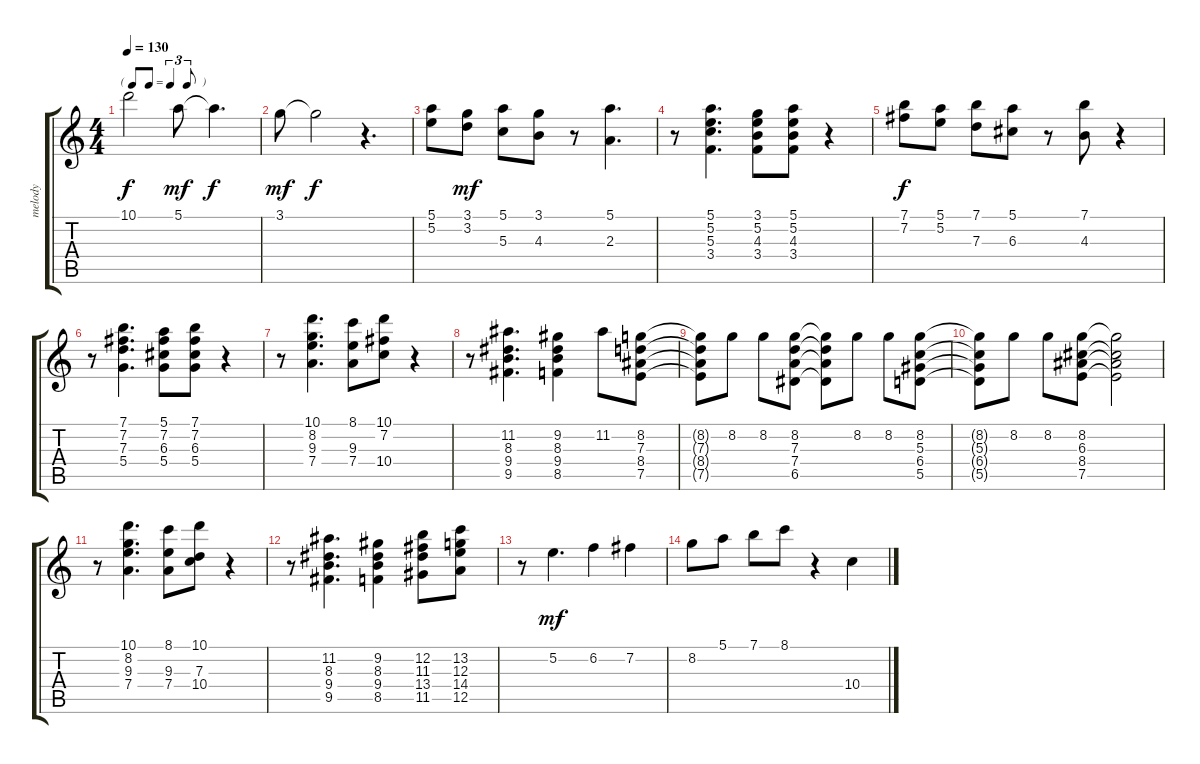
\track ("melody" "melody") {instrument electricguitarjazz}
\staff {score tabs}
\tuning (E4 B3 G3 D3 A2 E2) {hide}
\ts (4 4)
\tf triplet8th
\tempo 130
\clef g2
\ks c
10.1{t}.2{dy f} 5.1.8{dy mf} 5.1{t}.4{d dy f} |
3.1.8{dy mf} 3.1{t}.2{dy f} r.4{d} |
(5.1 5.2).8 (3.1 3.2).8{dy mf} (5.1 5.3).8 (3.1 4.3).8 r.8 (5.1 2.3).4{d} |
r.8 (5.1 5.2 5.3 3.4).4{d} (3.1 5.2 4.3 3.4).8 (5.1 5.2 4.3 3.4).8 r.4 |
(7.1 7.2).8{dy f} (5.1 5.2).8 (7.1 7.3).8 (5.1 6.3).8 r.8 (7.1 4.3).8 r.4 |
r.8 (7.1 7.2 7.3 5.4).4{d} (5.1 7.2 6.3 5.4).8 (7.1 7.2 6.3 5.4).8 r.4 |
r.8 (10.1 8.2 9.3 7.4).4{d} (8.1 9.3 7.4).8 (10.1 7.2 10.4).8 r.4 |
r.8 (11.2 8.3 9.4 9.5).4{d} (9.2 8.3 9.4 8.5).4 11.2.8 (8.2 7.3 8.4 7.5).8 |
(8.2{t} 7.3{t} 8.4{t} 7.5{t}).8 8.2.8 8.2.8 (8.2 7.3 7.4 6.5).8 (8.2{t} 7.3{t} 7.4{t} 6.5{t}).8 8.2.8 8.2.8 (8.2 5.3 6.4 5.5).8 |
(8.2{t} 5.3{t} 6.4{t} 5.5{t}).8 8.2.8 8.2.8 (8.2 6.3 8.4 7.5).8 (8.2{t} 6.3{t} 8.4{t} 7.5{t}).2 |
r.8 (10.1 8.2 9.3 7.4).4{d} (8.1 9.3 7.4).8 (10.1 7.3 10.4).8 r.4 |
r.8 (11.2 8.3 9.4 9.5).4{d} (9.2 8.3 9.4 8.5).4 (12.2 11.3 13.4 11.5).8 (13.2 12.3 14.4 12.5).8 |
r.8 5.2.4{d dy mf} 6.2.4 7.2.4 |
8.2.8 5.1.8 7.1.8 8.1.8 r.4 10.4.4
